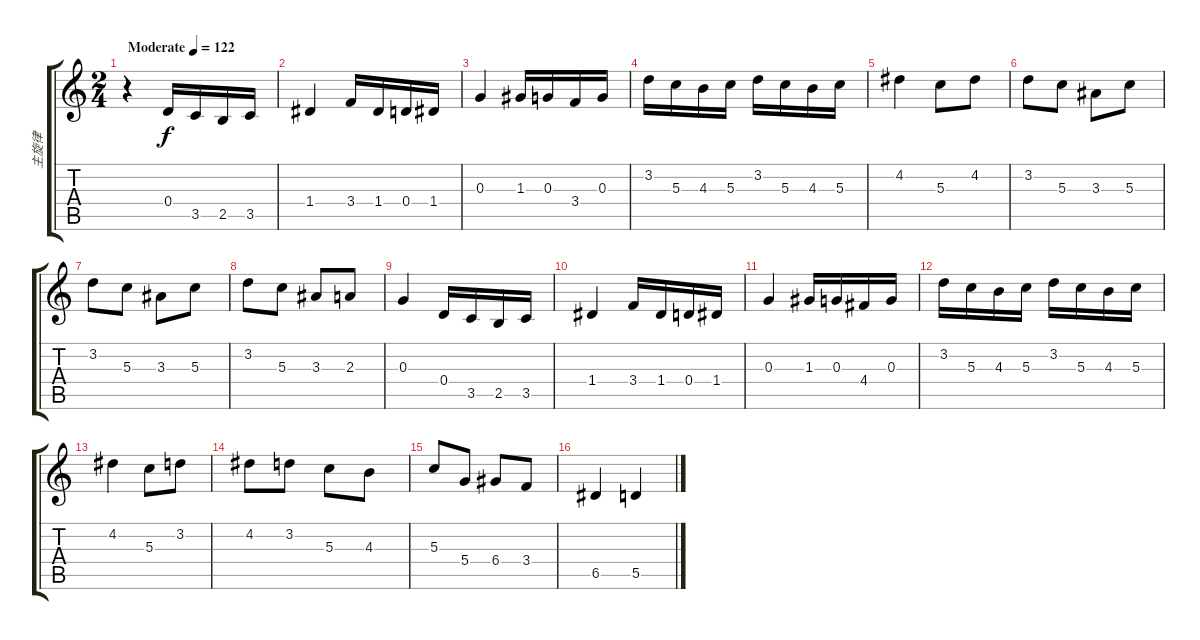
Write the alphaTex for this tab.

\track ("主旋律" "主旋律") {instrument overdrivenguitar}
\staff {score tabs}
\tuning (E4 B3 G3 D3 A2 E2) {hide}
\ts (2 4)
\tempo (122 "Moderate")
\clef g2
\ks c
r.4{dy f instrument overdrivenguitar} 0.4.16 3.5.16 2.5.16 3.5.16 |
1.4.4 3.4.16 1.4.16 0.4.16 1.4.16 |
0.3.4 1.3.16 0.3.16 3.4.16{txt ""} 0.3.16 |
3.2.16 5.3.16 4.3.16 5.3.16 3.2.16 5.3.16 4.3.16 5.3.16 |
4.2.4 5.3.8 4.2.8 |
3.2.8 5.3.8 3.3.8 5.3.8 |
3.2.8 5.3.8 3.3.8 5.3.8 |
3.2.8 5.3.8 3.3.8 2.3.8 |
0.3.4 0.4.16 3.5.16 2.5.16 3.5.16 |
1.4.4 3.4.16 1.4.16 0.4.16 1.4.16 |
0.3.4 1.3.16 0.3.16 4.4.16 0.3.16 |
3.2.16 5.3.16 4.3.16 5.3.16 3.2.16 5.3.16 4.3.16 5.3.16 |
4.2.4 5.3.8 3.2.8 |
4.2.8 3.2.8 5.3.8 4.3.8 |
5.3.8 5.4.8 6.4.8 3.4.8 |
6.5.4 5.5.4
